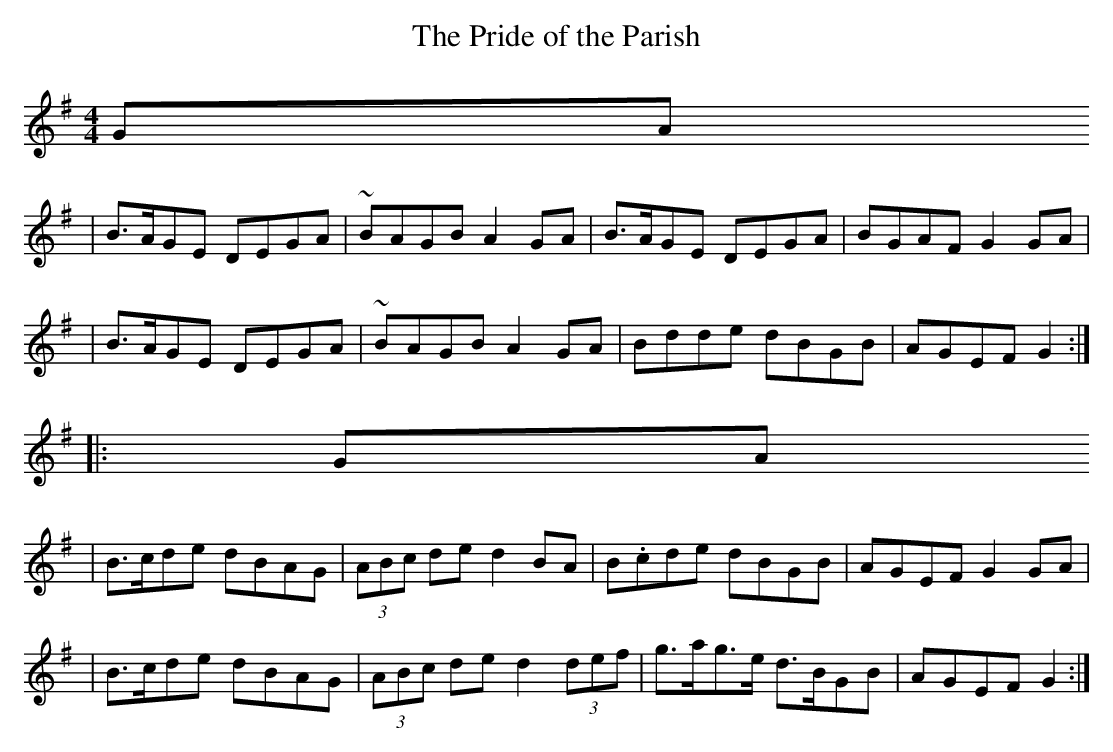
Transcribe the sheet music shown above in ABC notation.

X:1
T: The Pride of the Parish
M: 4/4
L: 1/8
K: G
G-A
| B>AGE DEGA | ~B-AGBA2 G-A | B>AGE DEGA | BGAF G2G-A |
| B>AGE DEGA | ~B-AGB A2GA | Bdde dBGB | AGEF G2 :|
|: G-A
| B>cde dBAG | (3ABc de d2B-A | B.cde dBGB | AGEF G2G-A |
| B>cde dBAG | (3ABc ded2 (3def | g>ag>e d>BGB | AGEF G2 :|
